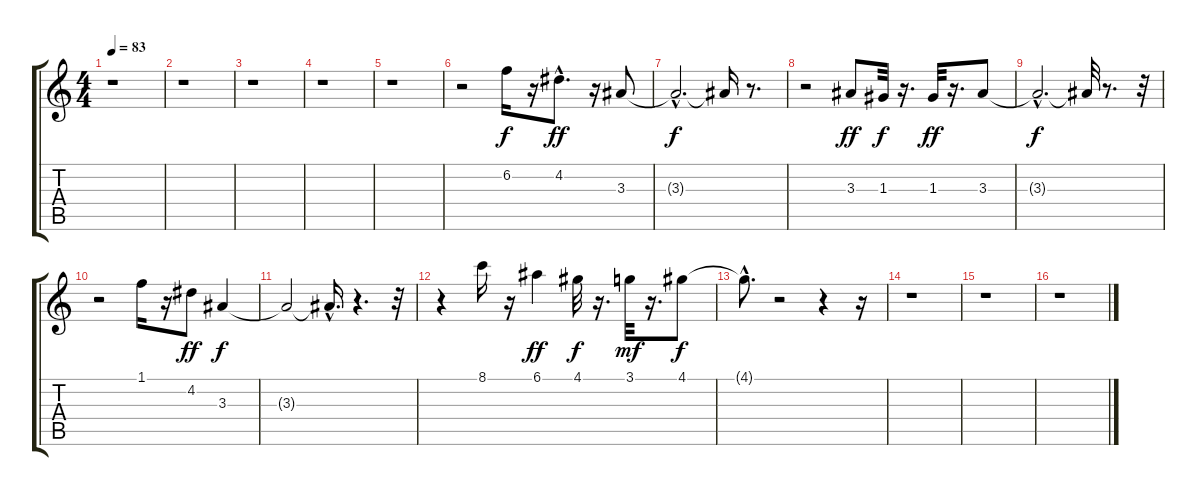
\track "" {instrument overdrivenguitar}
\staff {score tabs}
\tuning (E4 B3 G3 D3 A2 E2) {hide}
\ts (4 4)
\tempo 83
\clef g2
\ks c
r.1{dy f} |
r.1 |
r.1 |
r.1 |
r.1 |
r.2 6.2.16 r.16 4.2{hac}.8{d dy ff} r.16 3.3.8 |
3.3{hac t}.2{d dy f} 3.3{t}.16 r.8{d} |
r.2 3.3.8{dy ff} 1.3.32{dy f} r.16{d} 1.3.32{dy ff} r.16{d} 3.3.8 |
3.3{hac t}.2{d dy f} 3.3{t}.32 r.8{d} r.32 |
r.2 1.1.16 r.16 4.2.8{dy ff} 3.3.4{dy f} |
3.3{t}.2 3.3{hac t}.16{d} r.4{d} r.32 |
r.4 8.1.16 r.16 6.1.4{dy ff} 4.1.32{dy f} r.16{d} 3.1.32{dy mf} r.16{d} 4.1.8{dy f} |
4.1{hac t}.8{d} r.2 r.4 r.16 |
r.1 |
r.1 |
r.1
